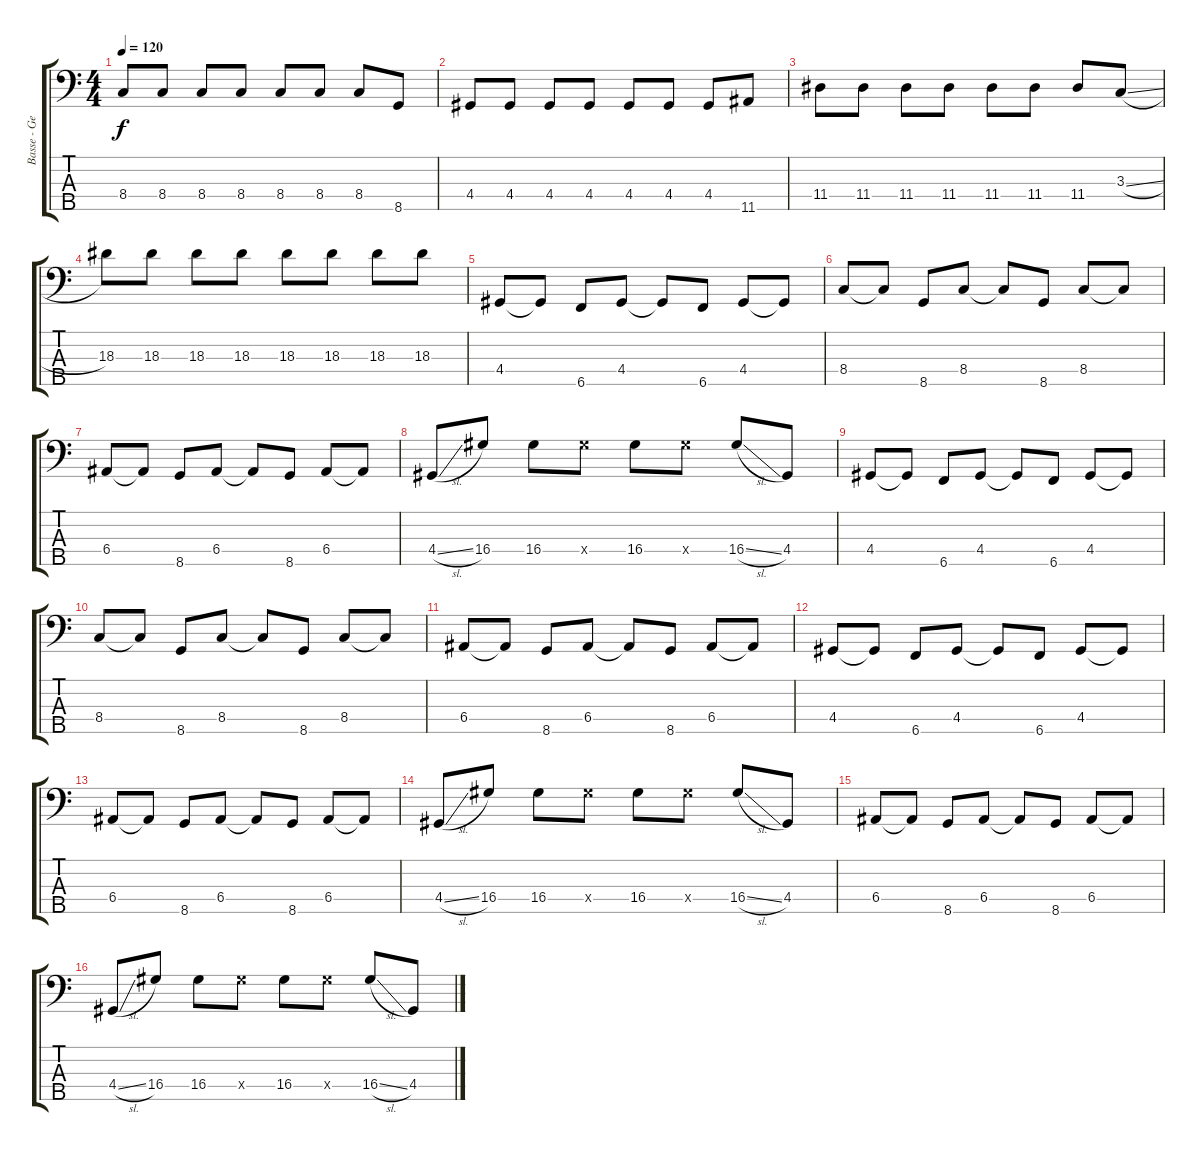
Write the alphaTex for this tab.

\track ("Basse - Georg" "Basse - Ge") {instrument electricbassfinger}
\staff {score tabs}
\tuning (G2 D2 A1 E1 B0) {hide}
\ts (4 4)
\tempo 120
\clef f4
\ks c
8.4.8{dy f} 8.4.8 8.4.8 8.4.8 8.4.8 8.4.8 8.4.8 8.5.8 |
4.4.8 4.4.8 4.4.8 4.4.8 4.4.8 4.4.8 4.4.8 11.5.8 |
11.4.8 11.4.8 11.4.8 11.4.8 11.4.8 11.4.8 11.4.8 3.3{sl}.8 |
18.3.8 18.3.8 18.3.8 18.3.8 18.3.8 18.3.8 18.3.8 18.3.8 |
4.4.8 4.4{t}.8 6.5.8 4.4.8 4.4{t}.8 6.5.8 4.4.8 4.4{t}.8 |
8.4.8 8.4{t}.8 8.5.8 8.4.8 8.4{t}.8 8.5.8 8.4.8 8.4{t}.8 |
6.4.8 6.4{t}.8 8.5.8 6.4.8 6.4{t}.8 8.5.8 6.4.8 6.4{t}.8 |
4.4{sl}.8 16.4.8 16.4.8 16.4{x}.8 16.4.8 16.4{x}.8 16.4{sl}.8 4.4.8 |
4.4.8 4.4{t}.8 6.5.8 4.4.8 4.4{t}.8 6.5.8 4.4.8 4.4{t}.8 |
8.4.8 8.4{t}.8 8.5.8 8.4.8 8.4{t}.8 8.5.8 8.4.8 8.4{t}.8 |
6.4.8 6.4{t}.8 8.5.8 6.4.8 6.4{t}.8 8.5.8 6.4.8 6.4{t}.8 |
4.4.8 4.4{t}.8 6.5.8 4.4.8 4.4{t}.8 6.5.8 4.4.8 4.4{t}.8 |
6.4.8 6.4{t}.8 8.5.8 6.4.8 6.4{t}.8 8.5.8 6.4.8 6.4{t}.8 |
4.4{sl}.8 16.4.8 16.4.8 16.4{x}.8 16.4.8 16.4{x}.8 16.4{sl}.8 4.4.8 |
6.4.8 6.4{t}.8 8.5.8 6.4.8 6.4{t}.8 8.5.8 6.4.8 6.4{t}.8 |
4.4{sl}.8 16.4.8 16.4.8 16.4{x}.8 16.4.8 16.4{x}.8 16.4{sl}.8 4.4.8
